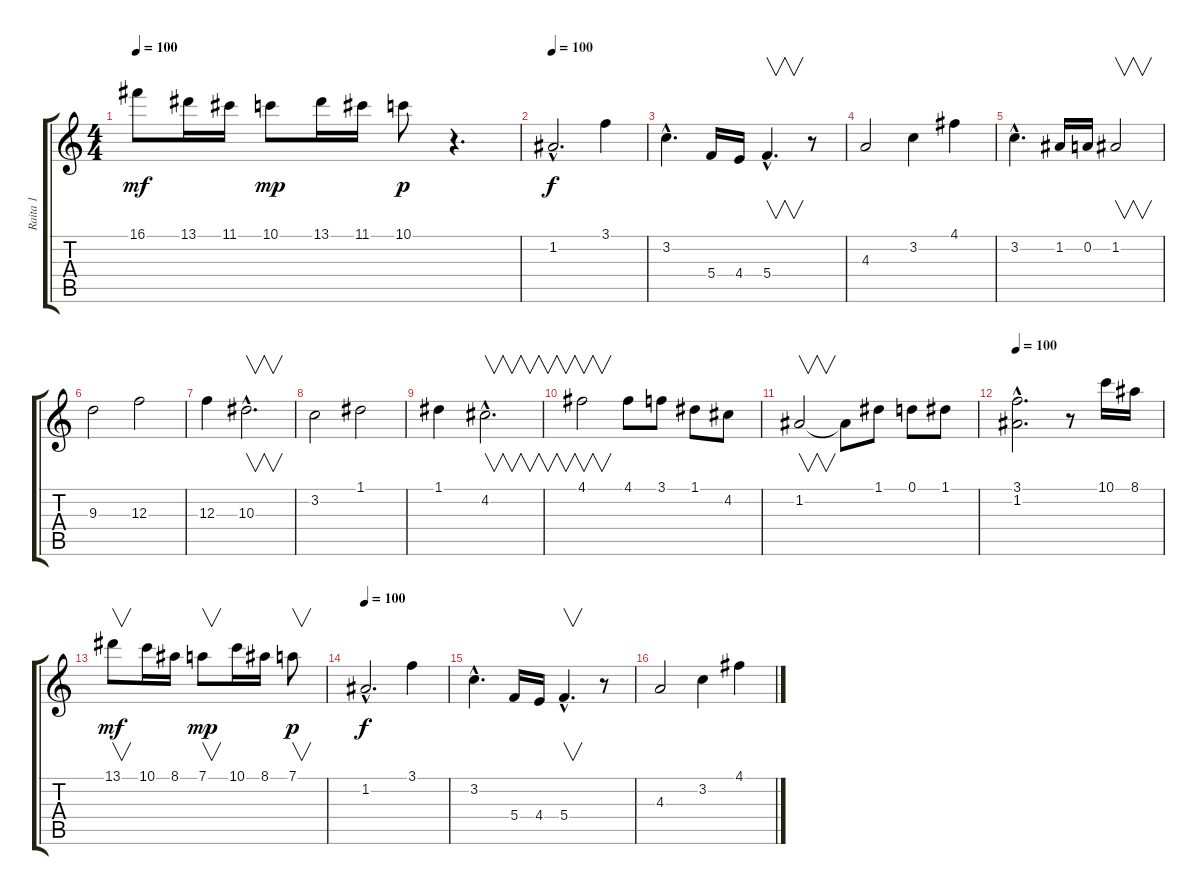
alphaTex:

\track ("Raita 1" "Raita 1") {instrument overdrivenguitar}
\staff {score tabs}
\tuning (D4 A3 F3 C3 G2 D2) {hide}
\ts (4 4)
\tempo 100
\clef g2
\ks c
16.1.8{dy mf} 13.1.16 11.1.16 10.1.8{dy mp} 13.1.16 11.1.16 10.1.8{dy p} r.4{d} |
\tempo 100
1.2{hac}.2{d dy f} 3.1.4 |
3.2{hac}.4{d} 5.4.16 4.4.16 5.4{hac}.4{v d} r.8 |
4.3.2 3.2.4 4.1.4 |
3.2{hac}.4{d} 1.2.16 0.2.16 1.2.2{v} |
9.3.2 12.3.2 |
12.3.4 10.3{hac}.2{v d} |
3.2.2 1.1.2 |
1.1.4 4.2{hac}.2{v d} |
4.1.2{v} 4.1.8 3.1.8 1.1.8 4.2.8 |
1.2.2{v} 1.2{t}.8 1.1.8 0.1.8 1.1.8 |
\tempo 100
(3.1{hac} 1.2{hac}).2{d} r.8 10.1.16 8.1.16 |
13.1.8{v dy mf} 10.1.16 8.1.16 7.1.8{v dy mp} 10.1.16 8.1.16 7.1.8{v dy p} |
\tempo 100
1.2{hac}.2{d dy f} 3.1.4 |
3.2{hac}.4{d} 5.4.16 4.4.16 5.4{hac}.4{v d} r.8 |
4.3.2 3.2.4 4.1.4
